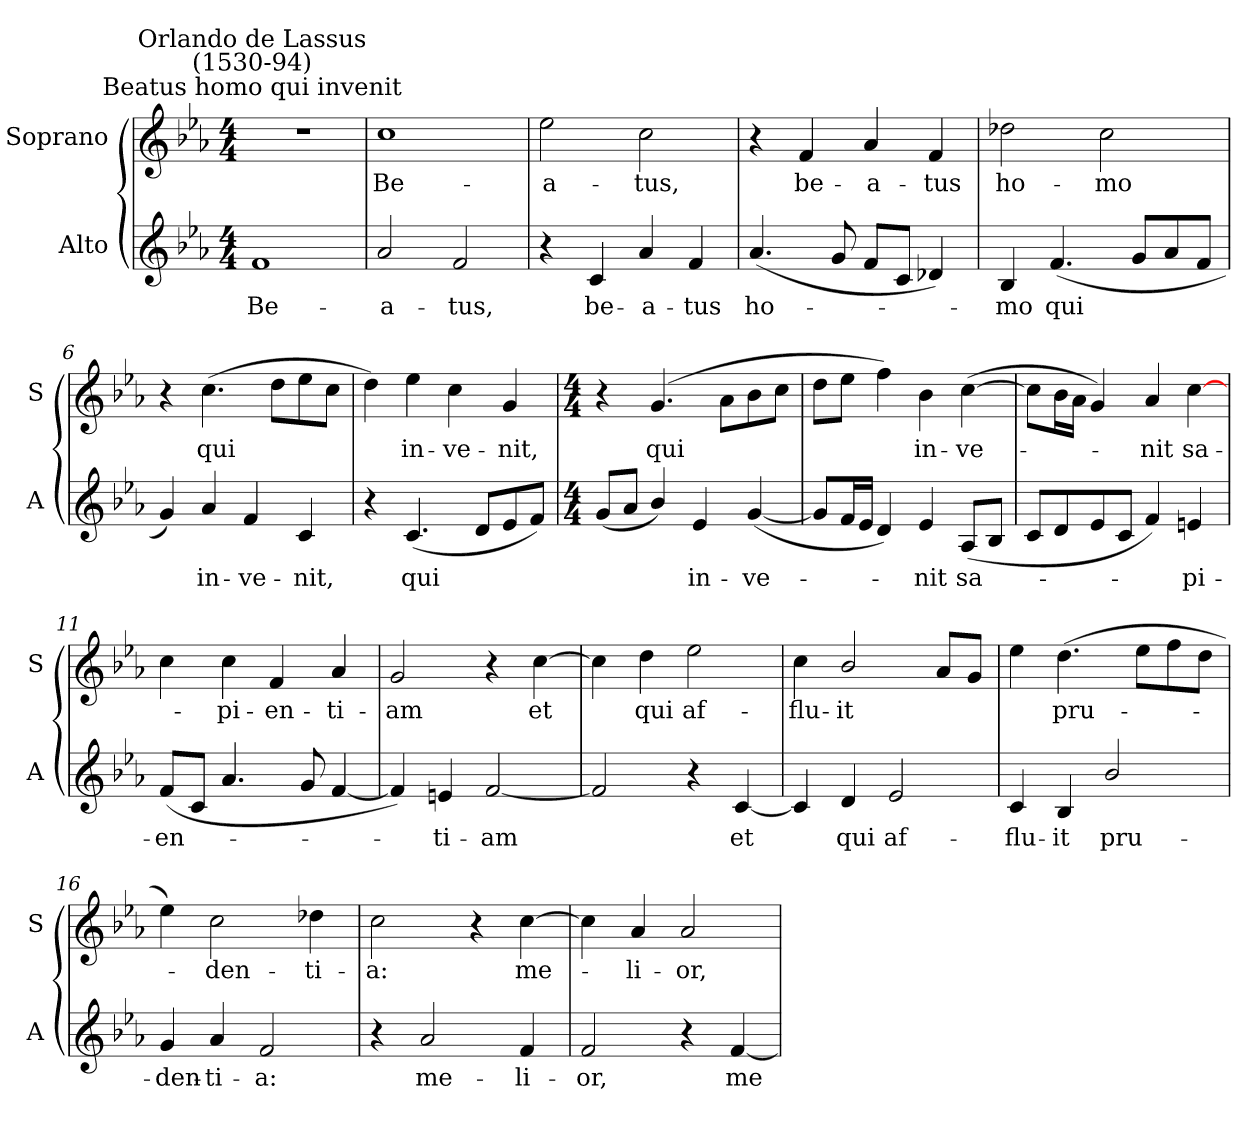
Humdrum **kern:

**kern	**text	**kern	**text
*part2	*part2	*part1	*part1
*staff2	*staff2	*staff1	*staff1
*I"Alto	*	*I"Soprano	*
*I'A	*	*I'S	*
*clefG2	*	*clefG2	*
*k[b-e-a-]	*	*k[b-e-a-]	*
*E-:	*	*E-:	*
*M4/4	*	*M4/4	*
=1	=1	=1	=1
!	!	!LO:TX:a:cj:t=Beatus homo qui invenit	!
!	!	!LO:TX:a:cj:t=Orlando de Lassus\n(1530-94)	!
!	!LO:LY:b	!	!
1f	Be-	1r	.
=2	=2	=2	=2
!	!LO:LY:b	!	!LO:LY:b
2a-	-a-	1cc	Be-
!	!LO:LY:b	!	!
2f	-tus,	.	.
=3	=3	=3	=3
!	!	!	!LO:LY:b
4r	.	2ee-	-a-
!	!LO:LY:b	!	!
4c	be-	.	.
!	!LO:LY:b	!	!LO:LY:b
4a-	-a-	2cc	-tus,
!	!LO:LY:b	!	!
4f	-tus	.	.
=4	=4	=4	=4
!	!LO:LY:b	!	!
(<4.a-	ho-	4r	.
!	!	!	!LO:LY:b
.	.	4f	be-
8g	.	.	.
!	!	!	!LO:LY:b
8fL	.	4a-	-a-
8cJ	.	.	.
!	!	!	!LO:LY:b
4d-X)	.	4f	-tus
=5	=5	=5	=5
!	!LO:LY:b	!	!LO:LY:b
4B-	mo	2dd-X	ho-
!	!LO:LY:b	!	!
(<4.f	qui	.	.
!	!	!	!LO:LY:b
.	.	2cc	-mo
8gL	.	.	.
8a-	.	.	.
8fJ	.	.	.
=6	=6	=6	=6
4g)	.	4r	.
!	!LO:LY:b	!	!LO:LY:b
4a-	in-	(>4.cc	qui
!	!LO:LY:b	!	!
4f	-ve-	.	.
.	.	8ddL	.
!	!LO:LY:b	!	!
4c	-nit,	8ee-	.
.	.	8ccJ	.
=7	=7	=7	=7
4r	.	4dd)	.
!	!LO:LY:b	!	!LO:LY:b
(<4.c	qui	4ee-	in-
!	!	!	!LO:LY:b
.	.	4cc	-ve-
8dL	.	.	.
!	!	!	!LO:LY:b
8e-	.	4g	-nit,
8fJ)	.	.	.
!!LO:LB:g=z
=8	=8	=8	=8
*M4/4	*	*M4/4	*
(<8gL	.	4r	.
8a-J	.	.	.
!	!	!	!LO:LY:b
4b-/)	.	(>4.g	qui
!	!LO:LY:b	!	!
4e-	in-	.	.
.	.	8a-L	.
!	!LO:LY:b	!	!
(<[4g	-ve-	8b-	.
.	.	8ccJ	.
=9	=9	=9	=9
8gL]	.	8ddL	.
16fL	.	8ee-J	.
16e-JJ	.	.	.
4d)	.	4ff)	.
!	!LO:LY:b	!	!LO:LY:b
4e-	nit	4b-	in-
!	!LO:LY:b	!	!LO:LY:b
(<8A-L	sa-	(>[4cc	-ve-
8B-J	.	.	.
=10	=10	=10	=10
8cL	.	8ccL]	.
8d	.	16b-L	.
.	.	16a-JJ	.
8e-	.	4g)	.
8cJ	.	.	.
!	!	!	!LO:LY:b
4f)	.	4a-	nit
!	!LO:LY:b	!	!LO:LY:b
4en	pi-	[4cc	sa-
=11	=11	=11	=11
!	!LO:LY:b	!	!
(<8fL	-en-	4cc	.
8cJ	.	.	.
!	!	!	!LO:LY:b
4.a-	.	4cc	pi-
!	!	!	!LO:LY:b
.	.	4f	-en-
8g	.	.	.
!	!	!	!LO:LY:b
[4f	.	4a-	-ti-
=12	=12	=12	=12
!	!	!	!LO:LY:b
4f])	.	2g	-am
!	!LO:LY:b	!	!
4en	ti-	.	.
!	!LO:LY:b	!	!
[2f	-am	4r	.
!	!	!	!LO:LY:b
.	.	[4cc	et
=13	=13	=13	=13
2f]	.	4cc]	.
!	!	!	!LO:LY:b
.	.	4dd	qui
!	!	!	!LO:LY:b
4r	.	2ee-	af-
!	!LO:LY:b	!	!
[4c	et	.	.
=14	=14	=14	=14
!	!	!	!LO:LY:b
4c]	.	4cc	-flu-
!	!LO:LY:b	!	!LO:LY:b
4d	qui	2b-/	-it
!	!LO:LY:b	!	!
2e-	af-	.	.
.	.	8a-L	.
.	.	8gJ	.
!!LO:LB:g=z
=15	=15	=15	=15
!	!LO:LY:b	!	!
4c	-flu-	4ee-	.
!	!LO:LY:b	!	!LO:LY:b
4B-	-it	(>4.dd	pru-
!	!LO:LY:b	!	!
2b-/	pru-	.	.
.	.	8ee-L	.
.	.	8ff	.
.	.	8ddJ	.
=16	=16	=16	=16
!	!LO:LY:b	!	!
4g	-den-	4ee-)	.
!	!LO:LY:b	!	!LO:LY:b
4a-	-ti-	2cc	den-
!	!LO:LY:b	!	!
2f	-a:	.	.
!	!	!	!LO:LY:b
.	.	4dd-X	-ti-
=17	=17	=17	=17
!	!	!	!LO:LY:b
4r	.	2cc	-a:
!	!LO:LY:b	!	!
2a-	me-	.	.
.	.	4r	.
!	!LO:LY:b	!	!LO:LY:b
4f	-li-	[4cc	me-
=18	=18	=18	=18
!	!LO:LY:b	!	!
2f	-or,	4cc]	.
!	!	!	!LO:LY:b
.	.	4a-	li-
!	!	!	!LO:LY:b
4r	.	2a-	-or,
!	!LO:LY:b	!	!
[4f	me-	.	.
=	=	=	=
*-	*-	*-	*-
